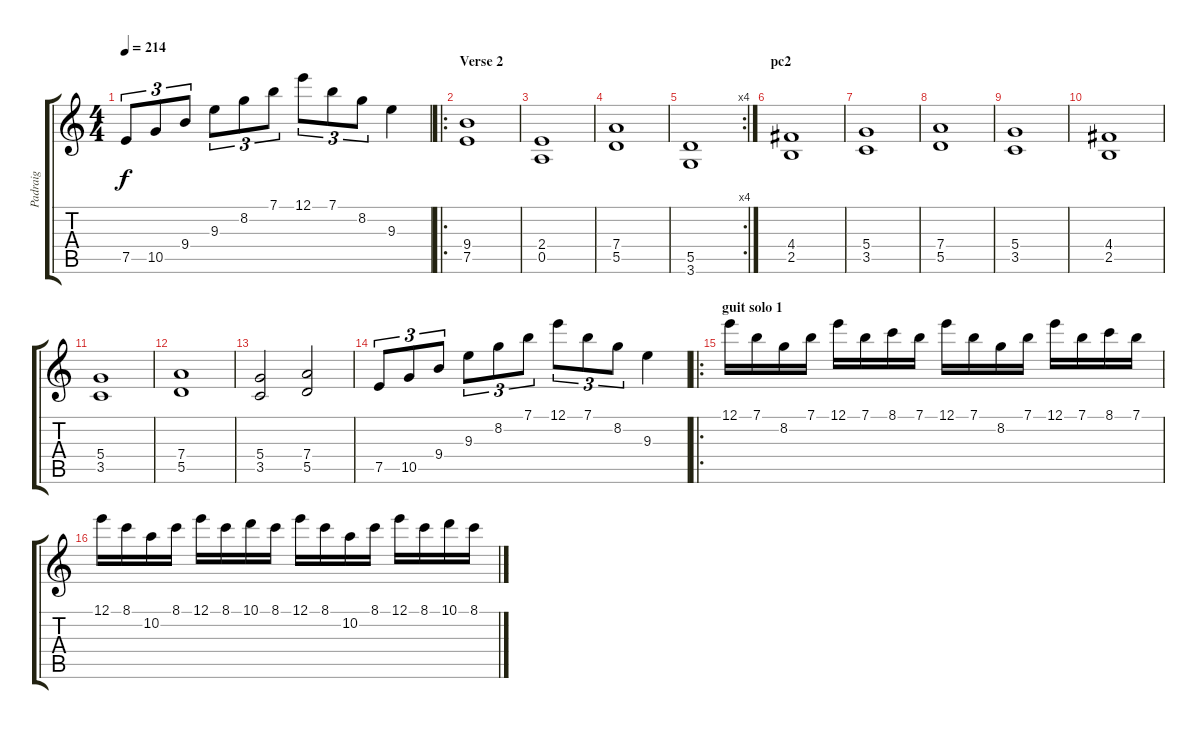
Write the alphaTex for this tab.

\track ("Padraig" "Padraig") {instrument distortionguitar}
\staff {score tabs}
\tuning (E4 B3 G3 D3 A2 E2) {hide}
\ts (4 4)
\tempo 214
\clef g2
\ks c
7.5.8{tu (3 2) dy f} 10.5.8{tu (3 2)} 9.4.8{tu (3 2)} 9.3.8{tu (3 2)} 8.2.8{tu (3 2)} 7.1.8{tu (3 2)} 12.1.8{tu (3 2)} 7.1.8{tu (3 2)} 8.2.8{tu (3 2)} 9.3.4 |
\ro
\section ("" "Verse 2")
(9.4 7.5).1 |
(2.4 0.5).1 |
(7.4 5.5).1 |
\rc 4
(5.5 3.6).1 |
\section ("" "pc2")
(4.4 2.5).1 |
(5.4 3.5).1 |
(7.4 5.5).1 |
(5.4 3.5).1 |
(4.4 2.5).1 |
(5.4 3.5).1 |
(7.4 5.5).1 |
(5.4 3.5).2 (7.4 5.5).2 |
7.5.8{tu (3 2)} 10.5.8{tu (3 2)} 9.4.8{tu (3 2)} 9.3.8{tu (3 2)} 8.2.8{tu (3 2)} 7.1.8{tu (3 2)} 12.1.8{tu (3 2)} 7.1.8{tu (3 2)} 8.2.8{tu (3 2)} 9.3.4 |
\ro
\section ("" "guit solo 1")
12.1.16{volume 16 balance 8 instrument distortionguitar} 7.1.16 8.2.16 7.1.16 12.1.16 7.1.16 8.1.16 7.1.16 12.1.16 7.1.16 8.2.16 7.1.16 12.1.16 7.1.16 8.1.16 7.1.16 |
12.1.16 8.1.16 10.2.16 8.1.16 12.1.16 8.1.16 10.1.16 8.1.16 12.1.16 8.1.16 10.2.16 8.1.16 12.1.16 8.1.16 10.1.16 8.1.16
